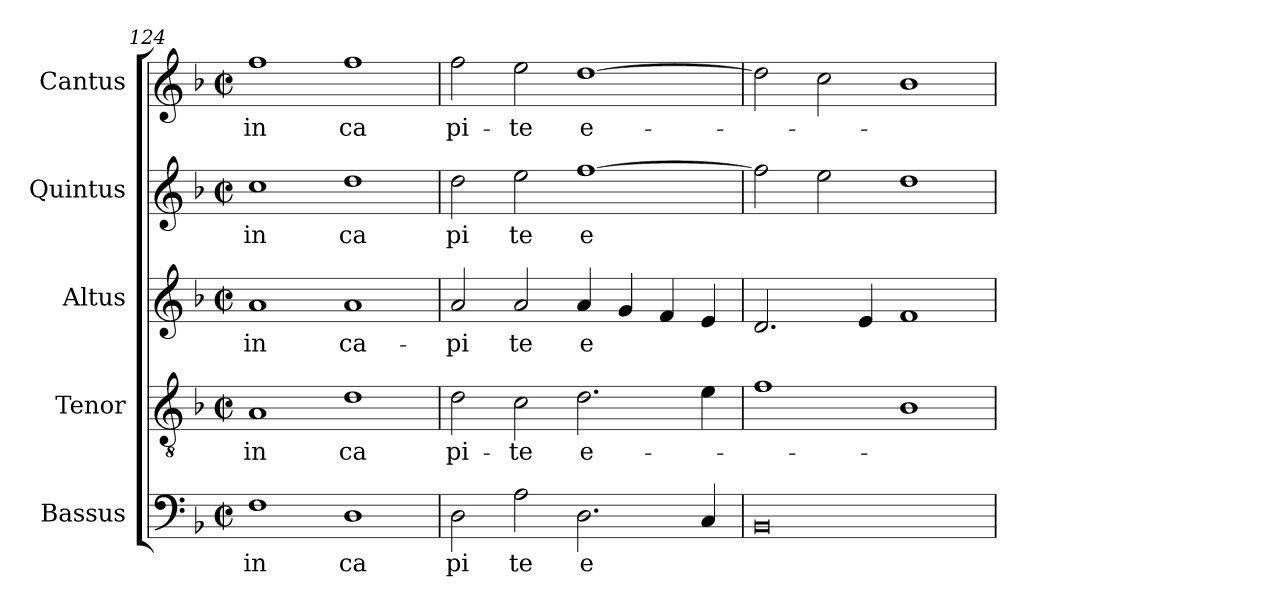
**kern	**text	**kern	**text	**kern	**text	**kern	**text	**kern	**text
*part5	*part5	*part4	*part4	*part3	*part3	*part2	*part2	*part1	*part1
*staff5	*staff5	*staff4	*staff4	*staff3	*staff3	*staff2	*staff2	*staff1	*staff1
*I"Bassus	*	*I"Tenor	*	*I"Altus	*	*I"Quintus	*	*I"Cantus	*
*clefF4	*	*clefGv2	*	*clefG2	*	*clefG2	*	*clefG2	*
*k[b-]	*	*k[b-]	*	*k[b-]	*	*k[b-]	*	*k[b-]	*
*F:	*	*F:	*	*F:	*	*F:	*	*F:	*
*M2/2	*	*M2/2	*	*M2/2	*	*M2/2	*	*M2/2	*
*met(c|)	*	*met(c|)	*	*met(c|)	*	*met(c|)	*	*met(c|)	*
=124	=124	=124	=124	=124	=124	=124	=124	=124	=124
!	!LO:LY:b:cj	!	!LO:LY:b:cj	!	!LO:LY:b:cj	!	!LO:LY:b:cj	!	!LO:LY:b:cj
1F	in	1A	in	1a	in	1cc	in	1ff	in
!	!LO:LY:b:cj	!	!LO:LY:b:cj	!	!LO:LY:b:cj	!	!LO:LY:b:cj	!	!LO:LY:b:cj
1D	ca	1d	ca	1a	ca-	1dd	ca	1ff	ca
!!LO:LB:g=z
=125	=125	=125	=125	=125	=125	=125	=125	=125	=125
!	!LO:LY:b:cj	!	!LO:LY:b:cj	!	!LO:LY:b:cj	!	!LO:LY:b:cj	!	!LO:LY:b:cj
2D\	pi	2d\	pi-	2a/	-pi	2dd\	pi	2ff\	pi-
!	!LO:LY:b:cj	!	!LO:LY:b:cj	!	!LO:LY:b:cj	!	!LO:LY:b:cj	!	!LO:LY:b:cj
2A\	te	2c\	-te	2a/	te	2ee\	te	2ee\	-te
!	!LO:LY:b:cj	!	!LO:LY:b:cj	!	!LO:LY:b:cj	!	!LO:LY:b:rj	!	!LO:LY:b:rj
2.D\	e	2.d\	e-	4a/	e	[>1ff	e	[>1dd	e-
.	.	.	.	4g/	.	.	.	.	.
.	.	.	.	4f/	.	.	.	.	.
4C/	.	4e\	.	4e/	.	.	.	.	.
=126	=126	=126	=126	=126	=126	=126	=126	=126	=126
0BB-	.	1f	.	2.d/	.	2ff\]	.	2dd\]	.
.	.	.	.	.	.	2ee\	.	2cc\	.
.	.	.	.	4e/	.	.	.	.	.
.	.	1B-	.	1f	.	1dd	.	1b-	.
=	=	=	=	=	=	=	=	=	=
*-	*-	*-	*-	*-	*-	*-	*-	*-	*-
